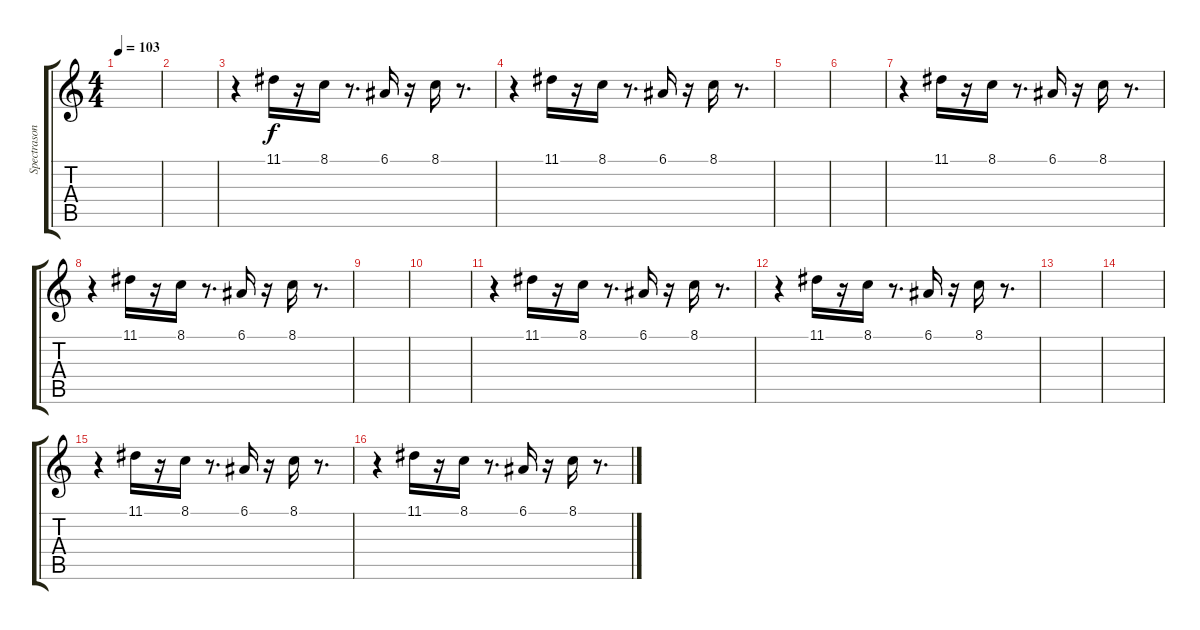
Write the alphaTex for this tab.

\track ("Spectrasonics Omnisphere" "Spectrason") {instrument lead1square}
\staff {score tabs}
\tuning (E4 B3 G3 D3 A2 E2) {hide}
\ts (4 4)
\tempo 103
\clef g2
\ks c
|
|
r.4 11.1.16 r.16 8.1.16 r.8{d} 6.1.16 r.16 8.1.16 r.8{d} |
r.4 11.1.16 r.16 8.1.16 r.8{d} 6.1.16 r.16 8.1.16 r.8{d} |
|
|
r.4 11.1.16 r.16 8.1.16 r.8{d} 6.1.16 r.16 8.1.16 r.8{d} |
r.4 11.1.16 r.16 8.1.16 r.8{d} 6.1.16 r.16 8.1.16 r.8{d} |
|
|
r.4 11.1.16 r.16 8.1.16 r.8{d} 6.1.16 r.16 8.1.16 r.8{d} |
r.4 11.1.16 r.16 8.1.16 r.8{d} 6.1.16 r.16 8.1.16 r.8{d} |
|
|
r.4 11.1.16 r.16 8.1.16 r.8{d} 6.1.16 r.16 8.1.16 r.8{d} |
r.4 11.1.16 r.16 8.1.16 r.8{d} 6.1.16 r.16 8.1.16 r.8{d}
